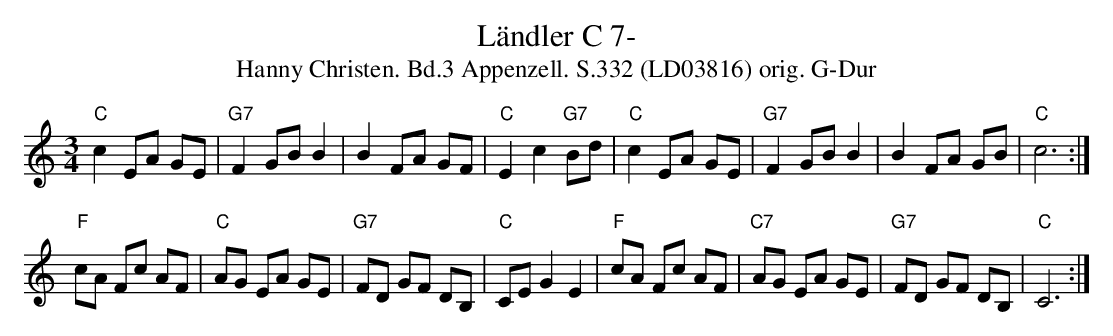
X:1
T:Ländler C 7-
T:Hanny Christen. Bd.3 Appenzell. S.332 (LD03816) orig. G-Dur
M:3/4
L:1/8
K:Cmaj
"C"c2 EA GE | "G7"F2 GB B2 | B2 FA GF | "C"E2 c2 "G7"Bd | "C"c2 EA GE | "G7"F2 GB B2 | B2 FA GB | "C"c6 :|
"F"cA Fc AF | "C"AG EA GE | "G7"FD GF DB, | "C"CE G2 E2 | "F"cA Fc AF | "C7"AG EA GE | "G7"FD GF DB, | "C"C6 :|]
